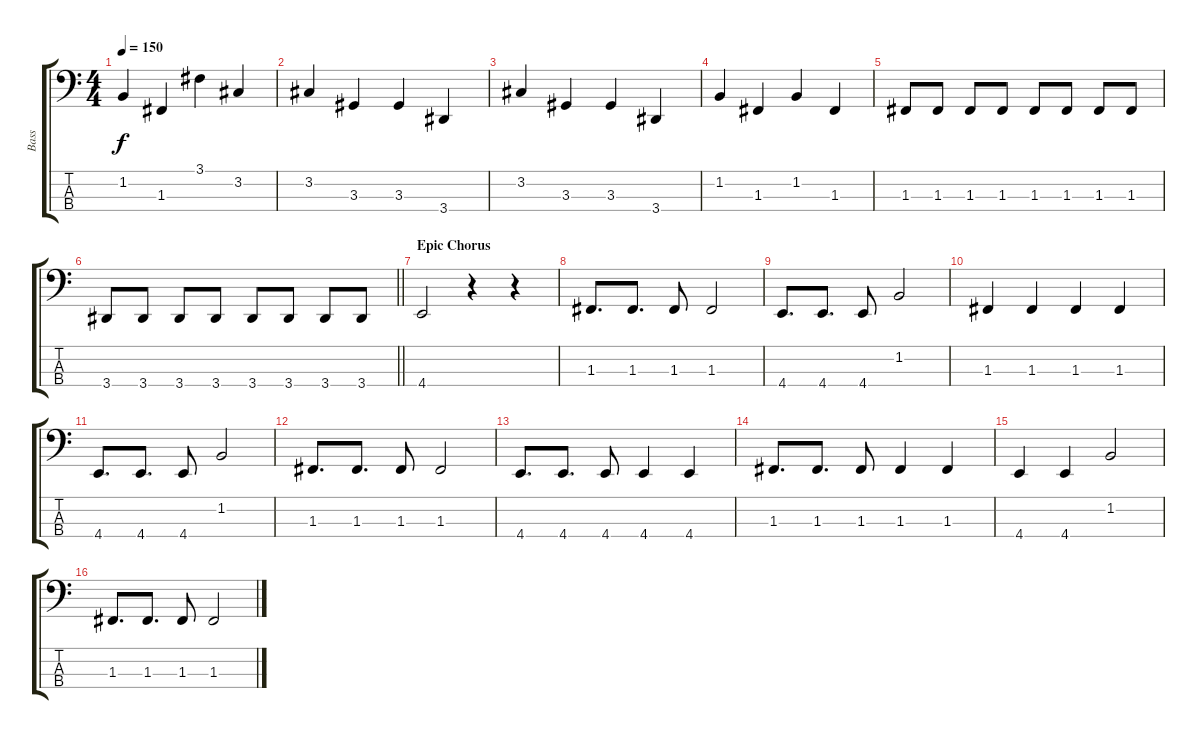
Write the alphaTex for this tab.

\track ("Bass" "Bass") {instrument electricbasspick}
\staff {score tabs}
\tuning (Eb2 Bb1 F1 C1) {hide}
\ts (4 4)
\tempo 150
\clef f4
\ks c
1.2.4{dy f} 1.3.4 3.1.4 3.2.4 |
3.2.4 3.3.4 3.3.4 3.4.4 |
3.2.4 3.3.4 3.3.4 3.4.4 |
1.2.4 1.3.4 1.2.4 1.3.4 |
1.3.8 1.3.8 1.3.8 1.3.8 1.3.8 1.3.8 1.3.8 1.3.8 |
\barLineRight lightlight
3.4.8 3.4.8 3.4.8 3.4.8 3.4.8 3.4.8 3.4.8 3.4.8 |
\section ("" "Epic Chorus")
4.4.2 r.4 r.4 |
1.3.8{d} 1.3.8{d} 1.3.8 1.3.2 |
4.4.8{d} 4.4.8{d} 4.4.8 1.2.2 |
1.3.4 1.3.4 1.3.4 1.3.4 |
4.4.8{d} 4.4.8{d} 4.4.8 1.2.2 |
1.3.8{d} 1.3.8{d} 1.3.8 1.3.2 |
4.4.8{d} 4.4.8{d} 4.4.8 4.4.4 4.4.4 |
1.3.8{d} 1.3.8{d} 1.3.8 1.3.4 1.3.4 |
4.4.4 4.4.4 1.2.2 |
1.3.8{d} 1.3.8{d} 1.3.8 1.3.2
